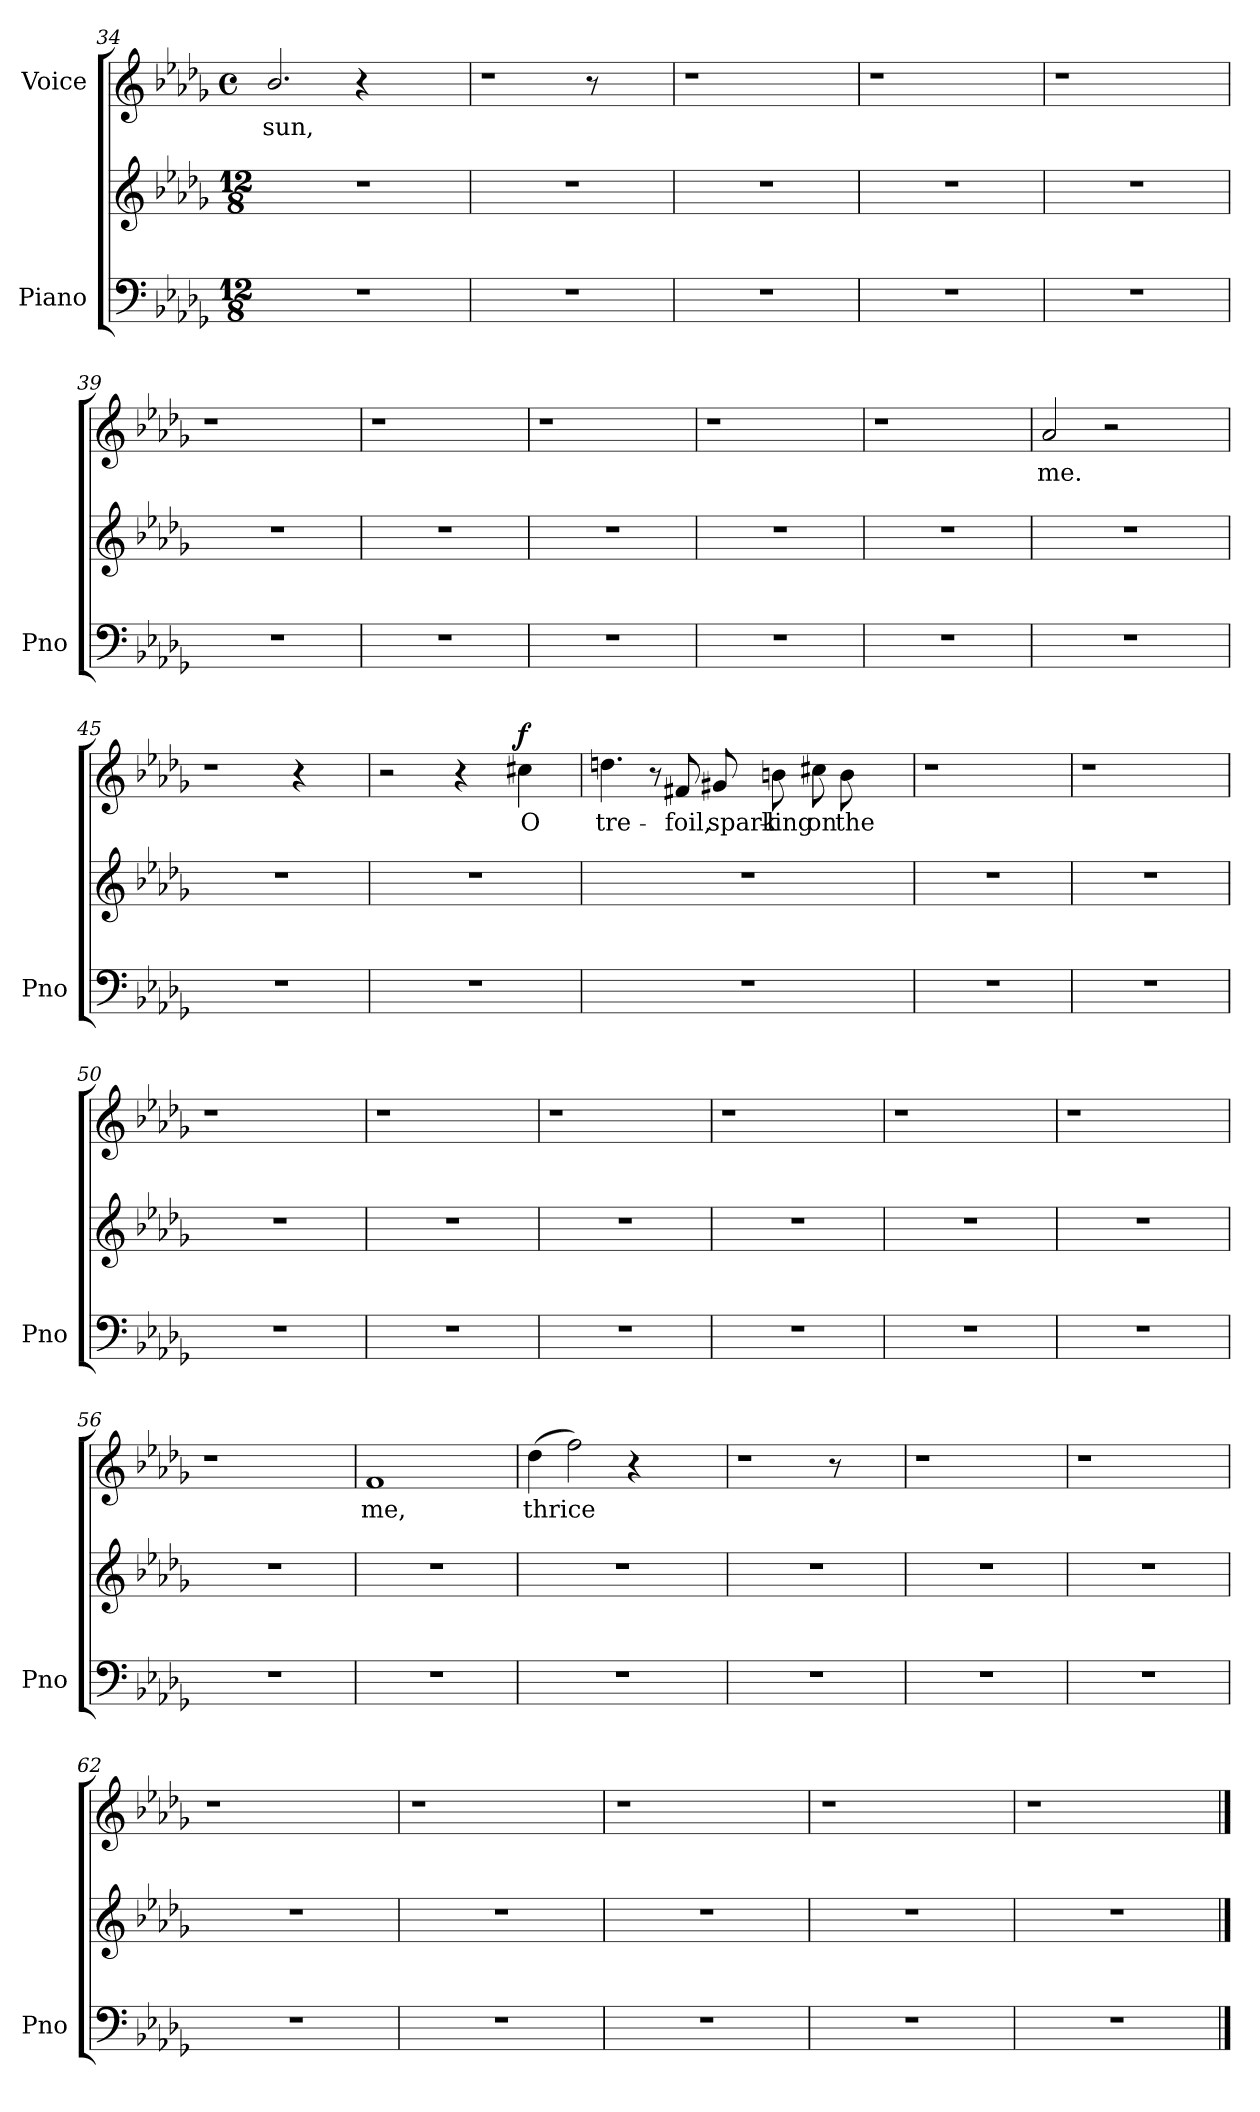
**kern	**kern	**kern	**text	**dynam
*part2	*part2	*part1	*part1	*part1
*staff3	*staff2	*staff1	*staff1	*staff1
*I"Piano	*	*I"Voice	*	*
*I'Pno	*	*	*	*
*clefF4	*clefG2	*clefG2	*	*
*k[b-e-a-d-g-]	*k[b-e-a-d-g-]	*k[b-e-a-d-g-]	*	*
*M12/8	*M12/8	*M4/4	*	*
*	*	*met(c)	*	*
=34	=34	=34	=34	=34
!	!	!	!LO:LY:b	!
1.r	1.r	2.b-/	sun,	.
.	.	4r	.	.
.	.	2ryy	.	.
=35	=35	=35	=35	=35
1.r	1.r	1r	.	.
.	.	8r	.	.
.	.	4.ryy	.	.
!!LO:LB:g=z
=36	=36	=36	=36	=36
1.r	1.r	1r	.	.
.	.	2ryy	.	.
=37	=37	=37	=37	=37
1.r	1.r	1r	.	.
.	.	2ryy	.	.
=38	=38	=38	=38	=38
1.r	1.r	1r	.	.
.	.	2ryy	.	.
!!LO:LB:g=z
=39	=39	=39	=39	=39
1.r	1.r	1r	.	.
.	.	2ryy	.	.
=40	=40	=40	=40	=40
1.r	1.r	1r	.	.
.	.	2ryy	.	.
=41	=41	=41	=41	=41
1.r	1.r	1r	.	.
.	.	2ryy	.	.
!!LO:LB:g=z
=42	=42	=42	=42	=42
1.r	1.r	1r	.	.
.	.	2ryy	.	.
=43	=43	=43	=43	=43
1.r	1.r	1r	.	.
.	.	2ryy	.	.
=44	=44	=44	=44	=44
!	!	!	!LO:LY:b	!
1.r	1.r	2a-/	me.	.
.	.	2r	.	.
.	.	2ryy	.	.
!!LO:PB:g=z
=45	=45	=45	=45	=45
1.r	1.r	1r	.	.
.	.	4r	.	.
.	.	4ryy	.	.
=46	=46	=46	=46	=46
!	!	!LO:N:vis=2	!	!
1.r	1.r	2.r	.	.
.	.	4r	.	.
.	.	8ryy	.	.
!	!	!	!LO:LY:b	!LO:DY:a
.	.	4cc#X\	O	f
.	.	8ryy	.	.
=47	=47	=47	=47	=47
!	!	!	!LO:LY:b	!
1.r	1.r	4.ddn\	tre-	.
.	.	8r	.	.
!	!	!	!LO:LY:b	!
.	.	8f#X/	-foil,	.
!	!	!	!LO:LY:b	!
.	.	8g#X/	spark-	.
!	!	!	!LO:LY:b	!
.	.	8bn\	-ling	.
!	!	!	!LO:LY:b	!
.	.	8cc#X\	on	.
!	!	!	!LO:LY:b	!
.	.	8b\	the	.
.	.	4.ryy	.	.
!!LO:LB:g=z
=48	=48	=48	=48	=48
1.r	1.r	1r	.	.
.	.	2ryy	.	.
=49	=49	=49	=49	=49
1.r	1.r	1r	.	.
.	.	2ryy	.	.
=50	=50	=50	=50	=50
1.r	1.r	1r	.	.
.	.	2ryy	.	.
!!LO:LB:g=z
=51	=51	=51	=51	=51
1.r	1.r	1r	.	.
.	.	2ryy	.	.
=52	=52	=52	=52	=52
1.r	1.r	1r	.	.
.	.	2ryy	.	.
=53	=53	=53	=53	=53
1.r	1.r	1r	.	.
.	.	2ryy	.	.
!!LO:LB:g=z
=54	=54	=54	=54	=54
1.r	1.r	1r	.	.
.	.	2ryy	.	.
=55	=55	=55	=55	=55
1.r	1.r	1r	.	.
.	.	2ryy	.	.
=56	=56	=56	=56	=56
1.r	1.r	1r	.	.
.	.	2ryy	.	.
=57	=57	=57	=57	=57
!	!	!	!LO:LY:b	!
1.r	1.r	1f	me,	.
.	.	2ryy	.	.
!!LO:PB:g=z
=58	=58	=58	=58	=58
!	!	!	!LO:LY:b	!
1.r	1.r	(4dd-\	thrice	.
.	.	2ff\)	.	.
.	.	4r	.	.
.	.	2ryy	.	.
=59	=59	=59	=59	=59
1.r	1.r	1r	.	.
.	.	8r	.	.
.	.	4.ryy	.	.
=60	=60	=60	=60	=60
1.r	1.r	1r	.	.
.	.	2ryy	.	.
!!LO:LB:g=z
=61	=61	=61	=61	=61
1.r	1.r	1r	.	.
.	.	2ryy	.	.
=62	=62	=62	=62	=62
1.r	1.r	1r	.	.
.	.	2ryy	.	.
=63	=63	=63	=63	=63
1.r	1.r	1r	.	.
.	.	2ryy	.	.
!!LO:LB:g=z
=64	=64	=64	=64	=64
1.r	1.r	1r	.	.
.	.	2ryy	.	.
=65	=65	=65	=65	=65
1.r	1.r	1r	.	.
.	.	2ryy	.	.
=66	=66	=66	=66	=66
1.r	1.r	1r	.	.
.	.	2ryy	.	.
==	==	==	==	==
*-	*-	*-	*-	*-
